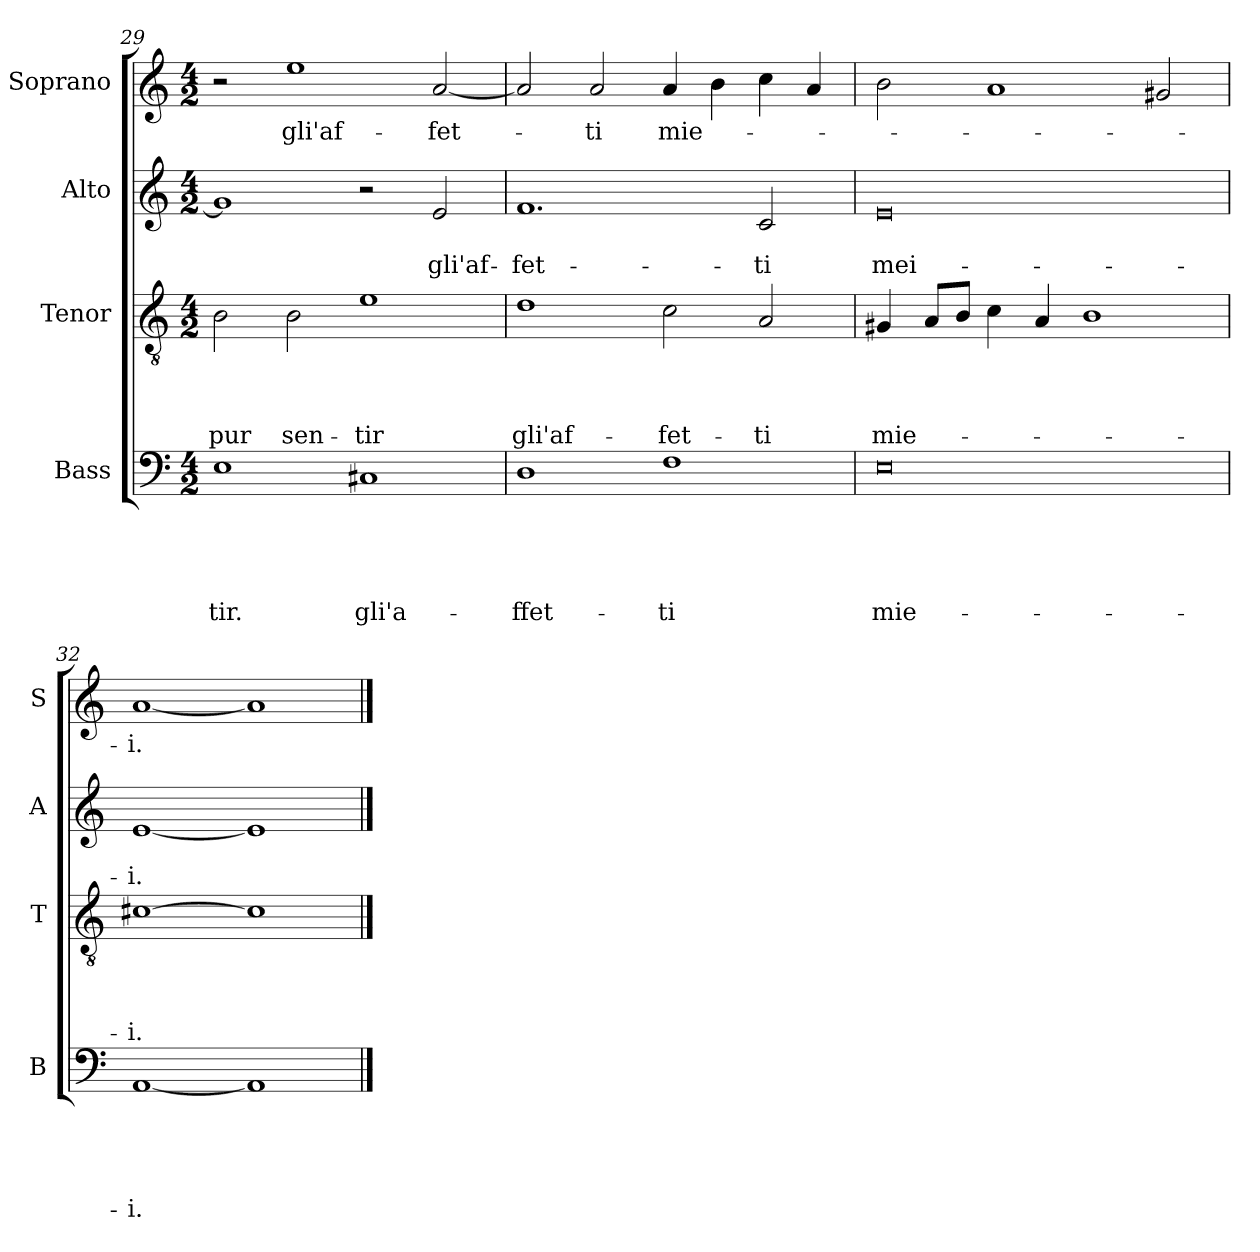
**kern	**text	**text	**text	**text	**text	**kern	**text	**text	**text	**text	**kern	**text	**text	**kern	**text
*part4	*part4	*part4	*part4	*part4	*part4	*part3	*part3	*part3	*part3	*part3	*part2	*part2	*part2	*part1	*part1
*staff4	*staff4	*staff4	*staff4	*staff4	*staff4	*staff3	*staff3	*staff3	*staff3	*staff3	*staff2	*staff2	*staff2	*staff1	*staff1
*I"Bass	*	*	*	*	*	*I"Tenor	*	*	*	*	*I"Alto	*	*	*I"Soprano	*
*I'B	*	*	*	*	*	*I'T	*	*	*	*	*I'A	*	*	*I'S	*
*clefF4	*	*	*	*	*	*clefGv2	*	*	*	*	*clefG2	*	*	*clefG2	*
*k[]	*	*	*	*	*	*k[]	*	*	*	*	*k[]	*	*	*k[]	*
*C:	*	*	*	*	*	*C:	*	*	*	*	*C:	*	*	*C:	*
*M4/2	*	*	*	*	*	*M4/2	*	*	*	*	*M4/2	*	*	*M4/2	*
=29	=29	=29	=29	=29	=29	=29	=29	=29	=29	=29	=29	=29	=29	=29	=29
!	!	!	!	!	!LO:LY:b	!	!	!	!	!LO:LY:b	!	!	!	!	!
1E	.	.	.	.	-tir.	2B\	.	.	.	pur	1g]	.	.	2r	.
!	!	!	!	!	!	!	!	!	!	!LO:LY:b	!	!	!	!	!LO:LY:b
.	.	.	.	.	.	2B\	.	.	.	sen-	.	.	.	1ee	gli'af-
!	!	!	!	!	!LO:LY:b	!	!	!	!	!LO:LY:b	!	!	!	!	!
1C#X	.	.	.	.	gli'a-	1e	.	.	.	-tir	2r	.	.	.	.
!	!	!	!	!	!	!	!	!	!	!	!	!	!LO:LY:b	!	!LO:LY:b
.	.	.	.	.	.	.	.	.	.	.	2e/	.	gli'af-	[<2a/	-fet-
=30	=30	=30	=30	=30	=30	=30	=30	=30	=30	=30	=30	=30	=30	=30	=30
!	!	!	!	!	!LO:LY:b	!	!	!	!	!LO:LY:b	!	!	!LO:LY:b	!	!
1D	.	.	.	.	-ffet-	1d	.	.	.	gli'af-	1.f	.	-fet-	2a/]	.
!	!	!	!	!	!	!	!	!	!	!	!	!	!	!	!LO:LY:b
.	.	.	.	.	.	.	.	.	.	.	.	.	.	2a/	-ti
!	!	!	!	!	!LO:LY:b:rj	!	!	!	!	!LO:LY:b	!	!	!	!	!LO:LY:b
1F	.	.	.	.	-ti	2c\	.	.	.	-fet-	.	.	.	4a/	mie-
.	.	.	.	.	.	.	.	.	.	.	.	.	.	4b\	.
!	!	!	!	!	!	!	!	!	!	!LO:LY:b	!	!	!LO:LY:b	!	!
.	.	.	.	.	.	2A/	.	.	.	-ti	2c/	.	-ti	4cc\	.
.	.	.	.	.	.	.	.	.	.	.	.	.	.	4a/	.
!!LO:LB:g=z
=31	=31	=31	=31	=31	=31	=31	=31	=31	=31	=31	=31	=31	=31	=31	=31
!	!	!	!	!	!LO:LY:b	!	!	!	!	!LO:LY:b	!	!	!LO:LY:b	!	!
0E	.	.	.	.	mie-	4G#X/	.	.	.	mie-	0e	.	mei-	2b\	.
.	.	.	.	.	.	8A/L	.	.	.	.	.	.	.	.	.
.	.	.	.	.	.	8B/J	.	.	.	.	.	.	.	.	.
.	.	.	.	.	.	4c\	.	.	.	.	.	.	.	1a	.
.	.	.	.	.	.	4A/	.	.	.	.	.	.	.	.	.
.	.	.	.	.	.	1B	.	.	.	.	.	.	.	.	.
.	.	.	.	.	.	.	.	.	.	.	.	.	.	2g#X/	.
=32	=32	=32	=32	=32	=32	=32	=32	=32	=32	=32	=32	=32	=32	=32	=32
!	!	!	!	!	!LO:LY:b:rj	!	!	!	!	!LO:LY:b:rj	!	!	!LO:LY:b:rj	!	!LO:LY:b:rj
[<1AA	.	.	.	.	-i.	[>1c#X	.	.	.	-i.	[<1e	.	-i.	[<1a	-i.
1AA]	.	.	.	.	.	1c#]	.	.	.	.	1e]	.	.	1a]	.
==	==	==	==	==	==	==	==	==	==	==	==	==	==	==	==
*-	*-	*-	*-	*-	*-	*-	*-	*-	*-	*-	*-	*-	*-	*-	*-
